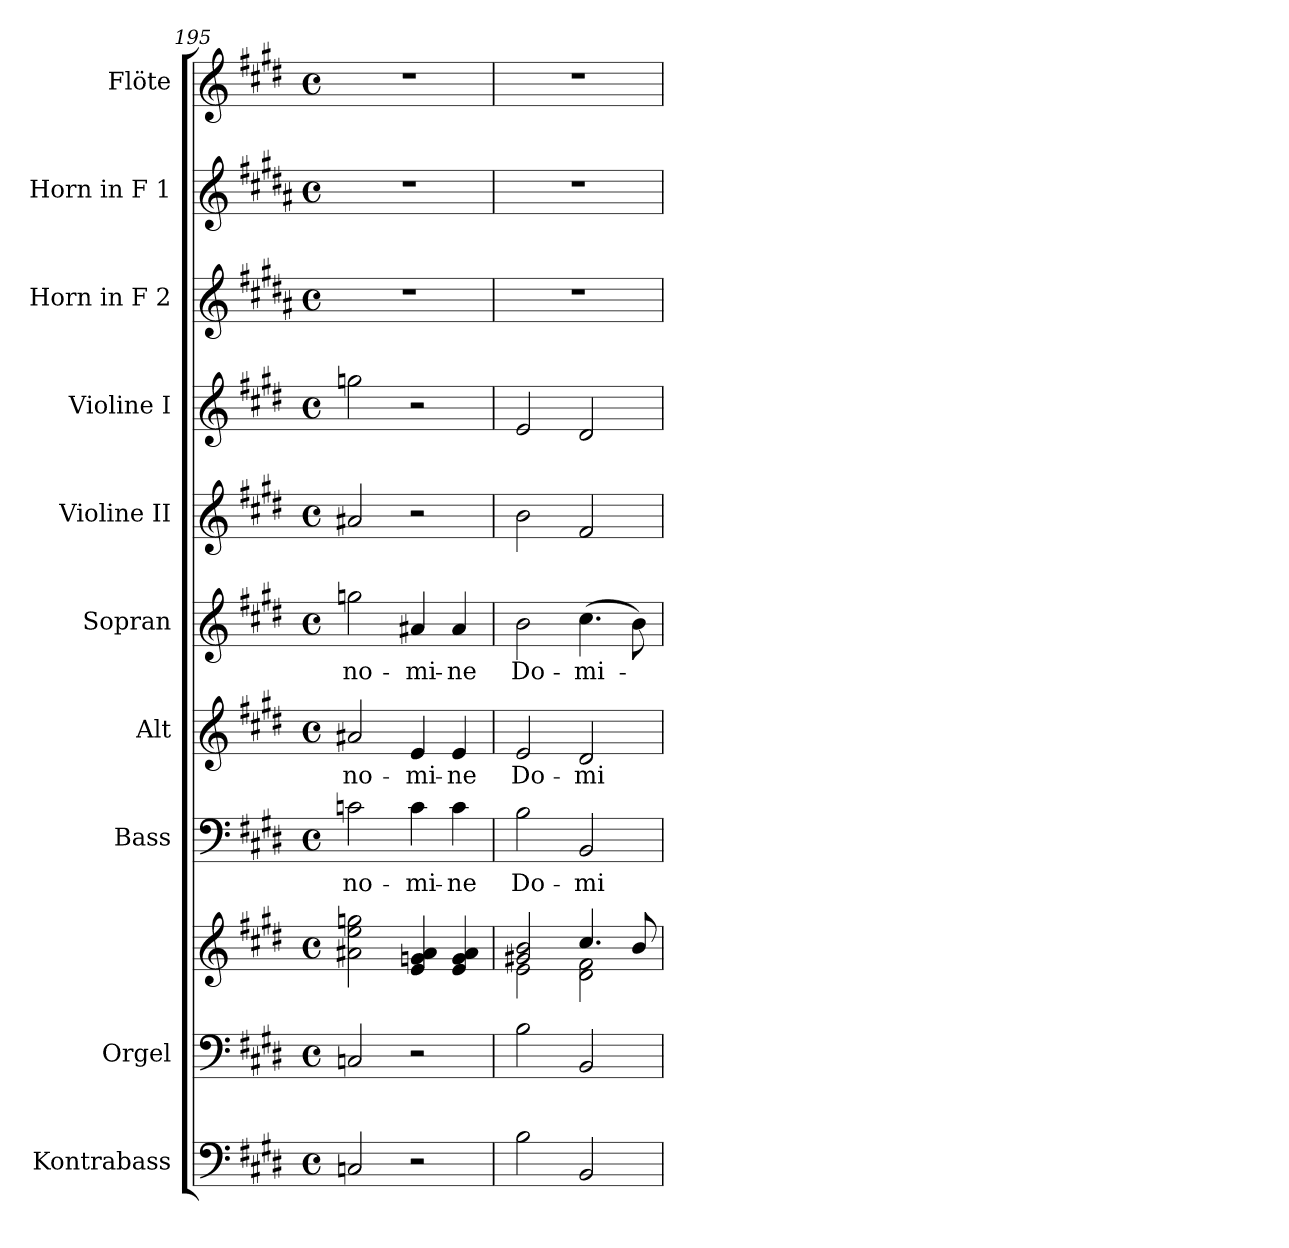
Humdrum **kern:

**kern	**kern	**kern	**kern	**text	**kern	**text	**kern	**text	**kern	**kern	**kern	**kern	**kern
*part10	*part9	*part9	*part8	*part8	*part7	*part7	*part6	*part6	*part5	*part4	*part3	*part2	*part1
*staff11	*staff10	*staff9	*staff8	*staff8	*staff7	*staff7	*staff6	*staff6	*staff5	*staff4	*staff3	*staff2	*staff1
*I"Kontrabass	*I"Orgel	*	*I"Bass	*	*I"Alt	*	*I"Sopran	*	*I"Violine II	*I"Violine I	*I"Horn in F 2	*I"Horn in F 1	*I"Flöte
*I'Kb.	*I'Org.	*	*I'B.	*	*I'A.	*	*I'S.	*	*I'Vl. II	*I'Vl. I	*	*	*I'Fl.
*clefF4	*clefF4	*clefG2	*clefF4	*	*clefG2	*	*clefG2	*	*clefG2	*clefG2	*clefG2	*clefG2	*clefG2
*ITrd7c12	*	*	*	*	*	*	*	*	*	*	*ITrd4c7	*ITrd4c7	*
*k[f#c#g#d#]	*k[f#c#g#d#]	*k[f#c#g#d#]	*k[f#c#g#d#]	*	*k[f#c#g#d#]	*	*k[f#c#g#d#]	*	*k[f#c#g#d#]	*k[f#c#g#d#]	*k[f#c#g#d#]	*k[f#c#g#d#]	*k[f#c#g#d#]
*E:	*E:	*E:	*E:	*	*E:	*	*E:	*	*E:	*E:	*E:	*E:	*E:
*M4/4	*M4/4	*M4/4	*M4/4	*	*M4/4	*	*M4/4	*	*M4/4	*M4/4	*M4/4	*M4/4	*M4/4
*met(c)	*met(c)	*met(c)	*met(c)	*	*met(c)	*	*met(c)	*	*met(c)	*met(c)	*met(c)	*met(c)	*met(c)
=195	=195	=195	=195	=195	=195	=195	=195	=195	=195	=195	=195	=195	=195
!	!	!	!	!LO:LY:b	!	!LO:LY:b	!	!LO:LY:b	!	!	!	!	!
2CCn/	2Cn/	2a#X\ 2ee\ 2ggn\	2cn\	no-	2a#X/	no-	2ggn\	no-	2a#X/	2ggn\	1r	1r	1r
!	!	!	!	!LO:LY:b	!	!LO:LY:b	!	!LO:LY:b	!	!	!	!	!
2r	2r	4e/ 4gn/ 4a#/	4c\	-mi-	4e/	-mi-	4a#X/	-mi-	2r	2r	.	.	.
!	!	!	!	!LO:LY:b	!	!LO:LY:b	!	!LO:LY:b	!	!	!	!	!
.	.	4e/ 4g/ 4a#/	4c\	-ne	4e/	-ne	4a#/	-ne	.	.	.	.	.
=196	=196	=196	=196	=196	=196	=196	=196	=196	=196	=196	=196	=196	=196
*	*	*^	*	*	*	*	*	*	*	*	*	*	*
!	!	!	!	!	!LO:LY:b	!	!LO:LY:b	!	!LO:LY:b	!	!	!	!	!
2BB\	2B\	2g#X/ 2b/	2e\	2B\	Do-	2e/	Do-	2b\	Do-	2b\	2e/	1r	1r	1r
!	!	!	!	!	!LO:LY:b	!	!LO:LY:b	!	!LO:LY:b	!	!	!	!	!
2BBB/	2BB/	4.cc#/	2d#\ 2f#\	2BB/	-mi-	2d#/	-mi-	(>4.cc#\	-mi-	2f#/	2d#/	.	.	.
.	.	8b/	.	.	.	.	.	8b\)	.	.	.	.	.	.
*	*	*v	*v	*	*	*	*	*	*	*	*	*	*	*
=	=	=	=	=	=	=	=	=	=	=	=	=	=
*-	*-	*-	*-	*-	*-	*-	*-	*-	*-	*-	*-	*-	*-
